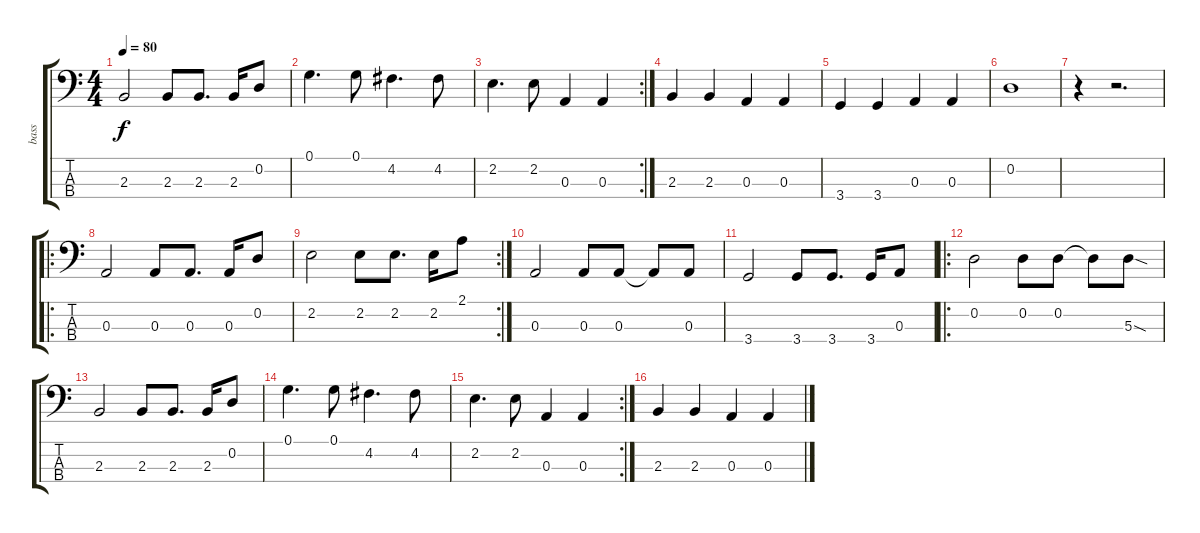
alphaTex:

\track ("bass" "bass") {instrument electricbassfinger}
\staff {score tabs}
\tuning (G2 D2 A1 E1) {hide}
\ts (4 4)
\tempo 80
\clef f4
\ks c
2.3.2{dy f} 2.3.8 2.3.8{d} 2.3.16 0.2.8 |
0.1.4{d} 0.1.8 4.2.4{d} 4.2.8 |
\rc 2
2.2.4{d} 2.2.8 0.3.4 0.3.4 |
2.3.4 2.3.4 0.3.4 0.3.4 |
3.4.4 3.4.4 0.3.4 0.3.4 |
0.2.1 |
r.4 r.2{d} |
\ro
0.3.2 0.3.8 0.3.8{d} 0.3.16 0.2.8 |
\rc 2
2.2.2 2.2.8 2.2.8{d} 2.2.16 2.1.8 |
0.3.2 0.3.8 0.3.8 0.3{t}.8 0.3.8 |
3.4.2 3.4.8 3.4.8{d} 3.4.16 0.3.8 |
\ro
0.2.2 0.2.8 0.2.8 0.2{t}.8 5.3{sod}.8 |
2.3.2 2.3.8 2.3.8{d} 2.3.16 0.2.8 |
0.1.4{d} 0.1.8 4.2.4{d} 4.2.8 |
\rc 2
2.2.4{d} 2.2.8 0.3.4 0.3.4 |
2.3.4 2.3.4 0.3.4 0.3.4
